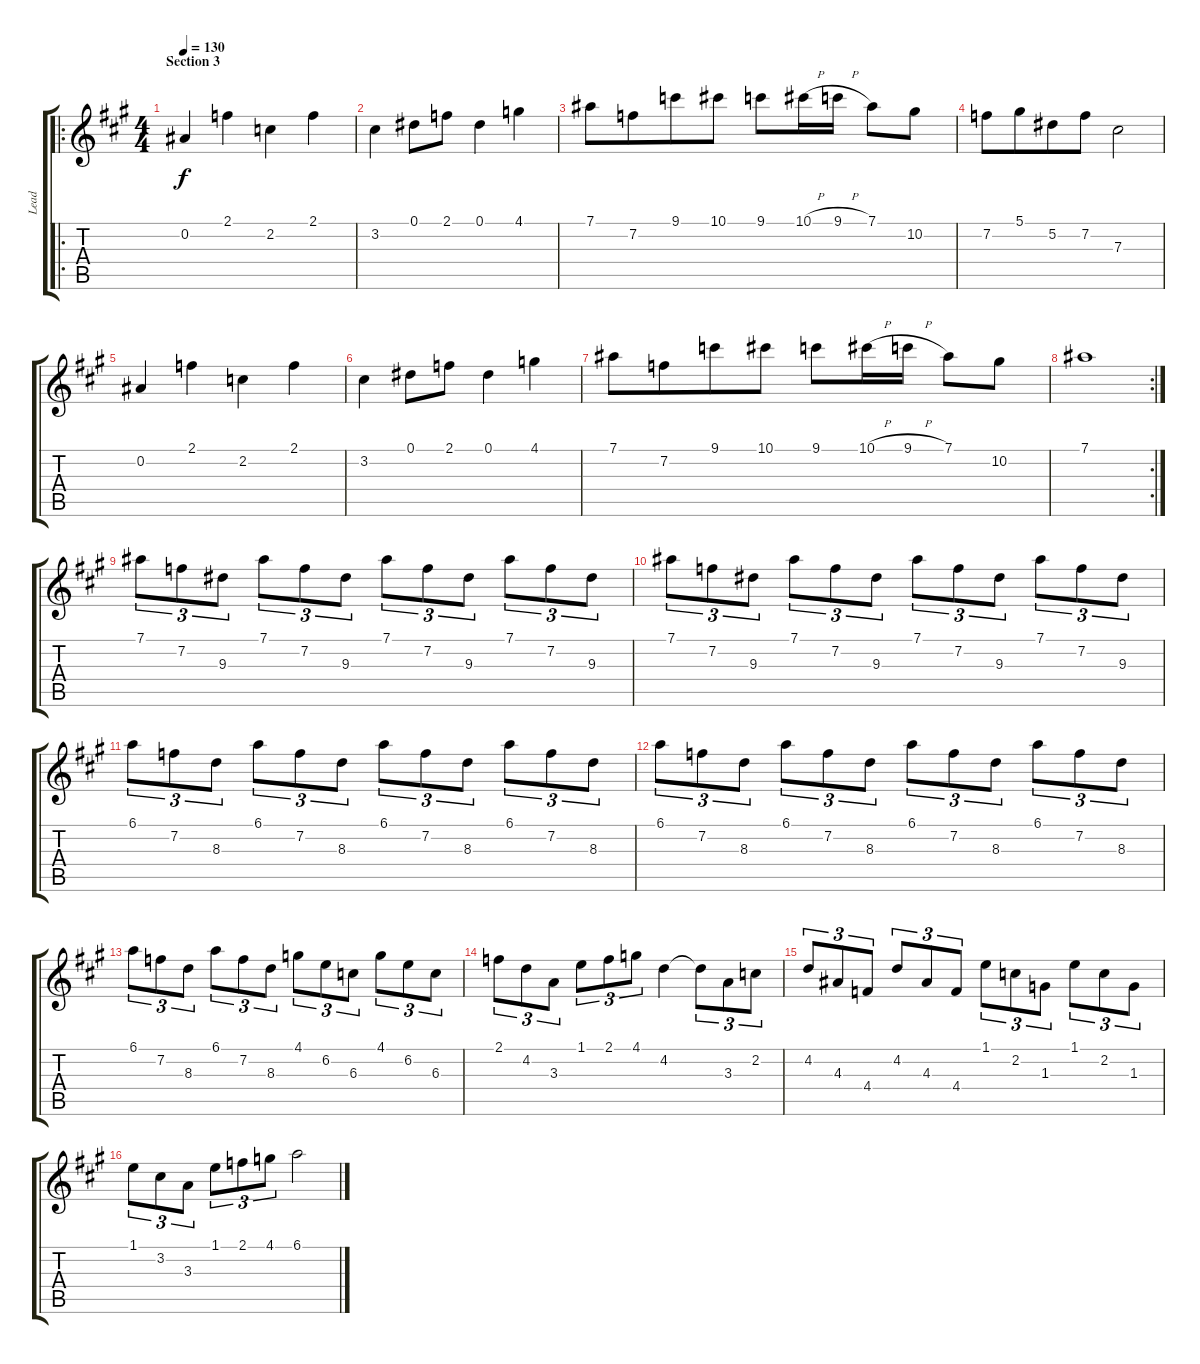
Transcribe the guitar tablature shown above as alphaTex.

\track ("Lead" "Lead") {instrument electricguitarclean}
\staff {score tabs}
\tuning (Eb4 Bb3 Gb3 Db3 Ab2 Eb2) {hide}
\ro
\ts (4 4)
\section ("" "Section 3")
\tempo 130
\clef g2
\ks a
0.2.4{dy f} 2.1.4 2.2.4 2.1.4 |
3.2.4 0.1.8 2.1.8 0.1.4 4.1.4 |
7.1.8 7.2.8{beam merge} 9.1.8 10.1.8 9.1.8 10.1{h}.16 9.1{h}.16 7.1.8 10.2.8 |
7.2.8 5.1.8{beam merge} 5.2.8 7.2.8 7.3.2 |
0.2.4 2.1.4 2.2.4 2.1.4 |
3.2.4 0.1.8 2.1.8 0.1.4 4.1.4 |
7.1.8 7.2.8{beam merge} 9.1.8 10.1.8 9.1.8 10.1{h}.16 9.1{h}.16 7.1.8 10.2.8 |
\rc 2
7.1.1 |
7.1.8{tu (3 2)} 7.2.8{tu (3 2)} 9.3.8{tu (3 2)} 7.1.8{tu (3 2)} 7.2.8{tu (3 2)} 9.3.8{tu (3 2)} 7.1.8{tu (3 2)} 7.2.8{tu (3 2)} 9.3.8{tu (3 2)} 7.1.8{tu (3 2)} 7.2.8{tu (3 2)} 9.3.8{tu (3 2)} |
7.1.8{tu (3 2)} 7.2.8{tu (3 2)} 9.3.8{tu (3 2)} 7.1.8{tu (3 2)} 7.2.8{tu (3 2)} 9.3.8{tu (3 2)} 7.1.8{tu (3 2)} 7.2.8{tu (3 2)} 9.3.8{tu (3 2)} 7.1.8{tu (3 2)} 7.2.8{tu (3 2)} 9.3.8{tu (3 2)} |
6.1.8{tu (3 2)} 7.2.8{tu (3 2)} 8.3.8{tu (3 2)} 6.1.8{tu (3 2)} 7.2.8{tu (3 2)} 8.3.8{tu (3 2)} 6.1.8{tu (3 2)} 7.2.8{tu (3 2)} 8.3.8{tu (3 2)} 6.1.8{tu (3 2)} 7.2.8{tu (3 2)} 8.3.8{tu (3 2)} |
6.1.8{tu (3 2)} 7.2.8{tu (3 2)} 8.3.8{tu (3 2)} 6.1.8{tu (3 2)} 7.2.8{tu (3 2)} 8.3.8{tu (3 2)} 6.1.8{tu (3 2)} 7.2.8{tu (3 2)} 8.3.8{tu (3 2)} 6.1.8{tu (3 2)} 7.2.8{tu (3 2)} 8.3.8{tu (3 2)} |
6.1.8{tu (3 2)} 7.2.8{tu (3 2)} 8.3.8{tu (3 2)} 6.1.8{tu (3 2)} 7.2.8{tu (3 2)} 8.3.8{tu (3 2)} 4.1.8{tu (3 2)} 6.2.8{tu (3 2)} 6.3.8{tu (3 2)} 4.1.8{tu (3 2)} 6.2.8{tu (3 2)} 6.3.8{tu (3 2)} |
2.1.8{tu (3 2)} 4.2.8{tu (3 2)} 3.3.8{tu (3 2)} 1.1.8{tu (3 2)} 2.1.8{tu (3 2)} 4.1.8{tu (3 2)} 4.2.4 4.2{t}.8{tu (3 2)} 3.3.8{tu (3 2)} 2.2.8{tu (3 2)} |
4.2.8{tu (3 2) beam Up} 4.3.8{tu (3 2) beam Up} 4.4.8{tu (3 2) beam Up} 4.2.8{tu (3 2) beam Up} 4.3.8{tu (3 2) beam Up} 4.4.8{tu (3 2) beam Up} 1.1.8{tu (3 2)} 2.2.8{tu (3 2)} 1.3.8{tu (3 2)} 1.1.8{tu (3 2)} 2.2.8{tu (3 2)} 1.3.8{tu (3 2)} |
1.1.8{tu (3 2)} 3.2.8{tu (3 2)} 3.3.8{tu (3 2)} 1.1.8{tu (3 2)} 2.1.8{tu (3 2)} 4.1.8{tu (3 2)} 6.1.2
